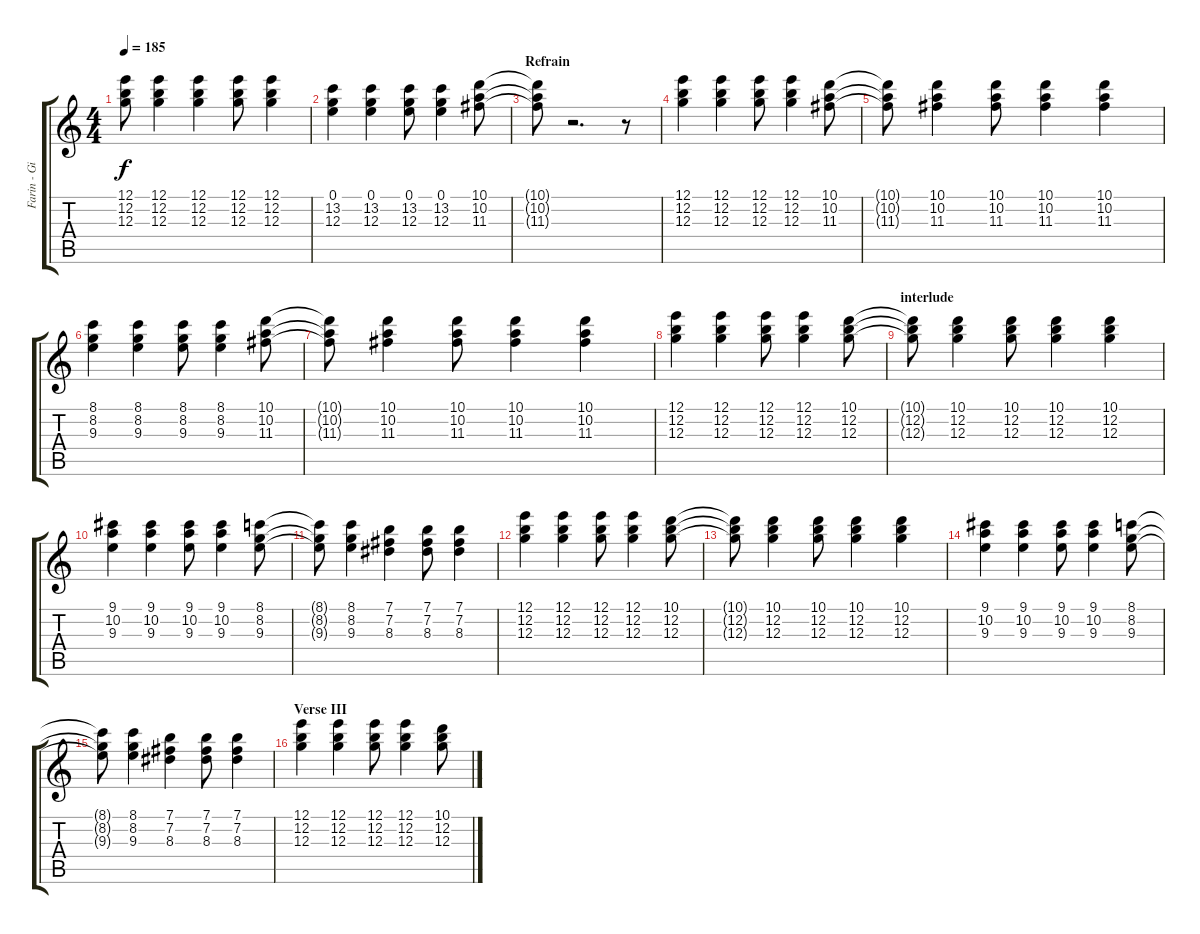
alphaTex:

\track ("Farin - Gitarre 1" "Farin - Gi") {instrument electricguitarjazz}
\staff {score tabs}
\tuning (E4 B3 G3 D3 A2 E2) {hide}
\ts (4 4)
\tempo 185
\clef g2
\ks c
(12.1{t} 12.2{t} 12.3{t}).8{dy f} (12.1 12.2 12.3).4 (12.1 12.2 12.3).4 (12.1 12.2 12.3).8 (12.1 12.2 12.3).4 |
(0.1 13.2 12.3).4 (0.1 13.2 12.3).4 (0.1 13.2 12.3).8 (0.1 13.2 12.3).4 (10.1 10.2 11.3).8 |
\section ("" "Refrain")
(10.1{t} 10.2{t} 11.3{t}).8{volume 13} r.2{d} r.8 |
(12.1 12.2 12.3).4 (12.1 12.2 12.3).4 (12.1 12.2 12.3).8 (12.1 12.2 12.3).4 (10.1 10.2 11.3).8 |
(10.1{t} 10.2{t} 11.3{t}).8 (10.1 10.2 11.3).4 (10.1 10.2 11.3).8 (10.1 10.2 11.3).4 (10.1 10.2 11.3).4 |
(8.1 8.2 9.3).4 (8.1 8.2 9.3).4 (8.1 8.2 9.3).8 (8.1 8.2 9.3).4 (10.1 10.2 11.3).8 |
(10.1{t} 10.2{t} 11.3{t}).8 (10.1 10.2 11.3).4 (10.1 10.2 11.3).8 (10.1 10.2 11.3).4 (10.1 10.2 11.3).4 |
(12.1 12.2 12.3).4 (12.1 12.2 12.3).4 (12.1 12.2 12.3).8 (12.1 12.2 12.3).4 (10.1 12.2 12.3).8 |
\section ("" "interlude")
(10.1{t} 12.2{t} 12.3{t}).8 (10.1 12.2 12.3).4 (10.1 12.2 12.3).8 (10.1 12.2 12.3).4 (10.1 12.2 12.3).4 |
(9.1 10.2 9.3).4 (9.1 10.2 9.3).4 (9.1 10.2 9.3).8 (9.1 10.2 9.3).4 (8.1 8.2 9.3).8 |
(8.1{t} 8.2{t} 9.3{t}).8 (8.1 8.2 9.3).4 (7.1 7.2 8.3).4 (7.1 7.2 8.3).8 (7.1 7.2 8.3).4 |
(12.1 12.2 12.3).4 (12.1 12.2 12.3).4 (12.1 12.2 12.3).8 (12.1 12.2 12.3).4 (10.1 12.2 12.3).8 |
(10.1{t} 12.2{t} 12.3{t}).8 (10.1 12.2 12.3).4 (10.1 12.2 12.3).8 (10.1 12.2 12.3).4 (10.1 12.2 12.3).4 |
(9.1 10.2 9.3).4 (9.1 10.2 9.3).4 (9.1 10.2 9.3).8 (9.1 10.2 9.3).4 (8.1 8.2 9.3).8 |
(8.1{t} 8.2{t} 9.3{t}).8 (8.1 8.2 9.3).4 (7.1 7.2 8.3).4 (7.1 7.2 8.3).8 (7.1 7.2 8.3).4 |
\section ("" "Verse III")
(12.1 12.2 12.3).4 (12.1 12.2 12.3).4 (12.1 12.2 12.3).8 (12.1 12.2 12.3).4 (10.1 12.2 12.3).8
